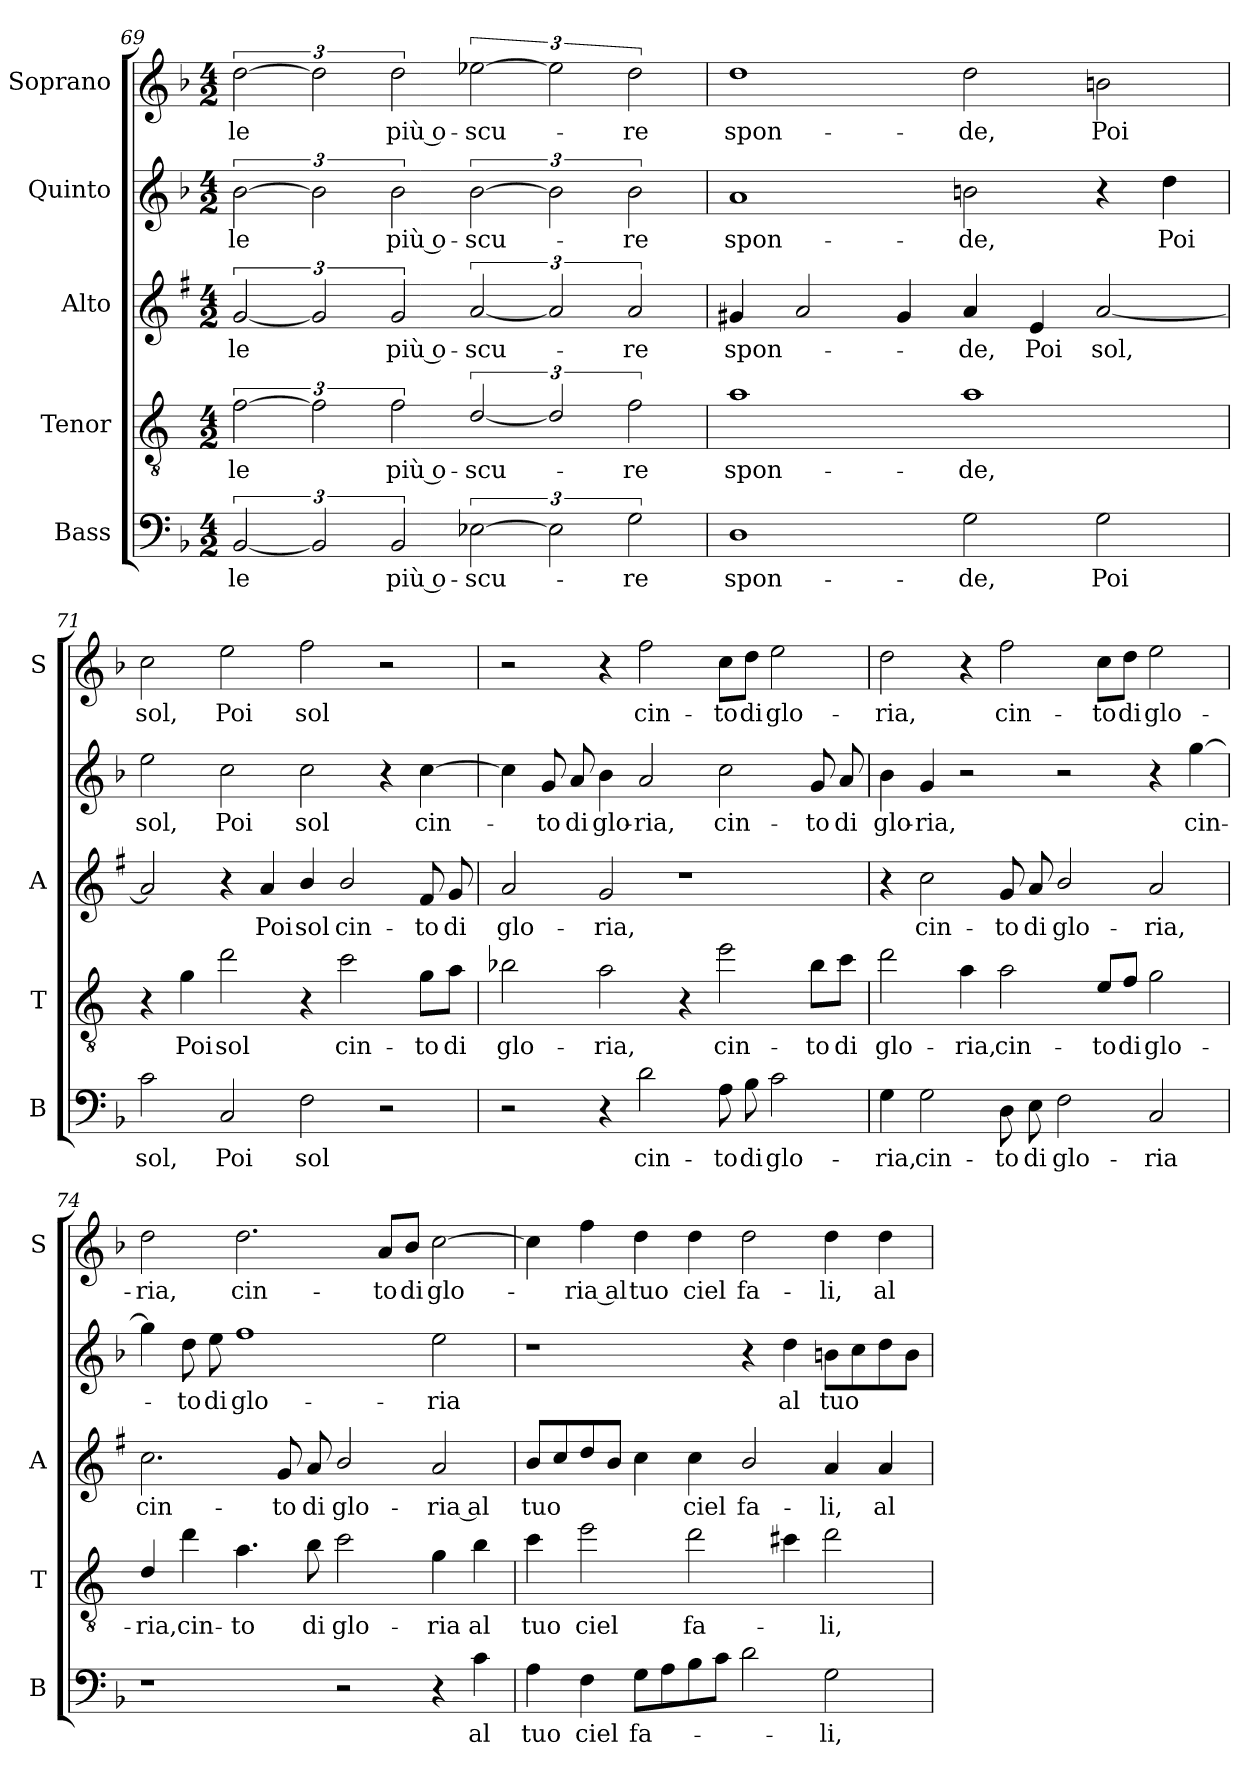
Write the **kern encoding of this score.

**kern	**text	**kern	**text	**kern	**text	**kern	**text	**kern	**text
*part5	*part5	*part4	*part4	*part3	*part3	*part2	*part2	*part1	*part1
*staff5	*staff5	*staff4	*staff4	*staff3	*staff3	*staff2	*staff2	*staff1	*staff1
*I"Bass	*	*I"Tenor	*	*I"Alto	*	*I"Quinto	*	*I"Soprano	*
*I'B	*	*I'T	*	*I'A	*	*	*	*I'S	*
*clefF4	*	*clefGv2	*	*clefG2	*	*clefG2	*	*clefG2	*
*	*	*ITrd4c7	*	*ITrd1c2	*	*	*	*	*
*k[b-]	*	*k[b-]	*	*k[b-]	*	*k[b-]	*	*k[b-]	*
*F:	*	*F:	*	*F:	*	*F:	*	*F:	*
*M4/2	*	*M4/2	*	*M4/2	*	*M4/2	*	*M4/2	*
=69	=69	=69	=69	=69	=69	=69	=69	=69	=69
!	!LO:LY:b	!	!LO:LY:b	!	!LO:LY:b	!	!LO:LY:b	!	!LO:LY:b
[3BB-/	-le	[3B-\	-le	[3f/	-le	[3b-\	-le	[3dd\	-le
3BB-/]	.	3B-\]	.	3f/]	.	3b-\]	.	3dd\]	.
!	!LO:LY:b	!	!LO:LY:b	!	!LO:LY:b	!	!LO:LY:b	!	!LO:LY:b
3BB-/	più o-	3B-\	più o-	3f/	più o-	3b-\	più o-	3dd\	più o-
!	!LO:LY:b	!	!LO:LY:b	!	!LO:LY:b	!	!LO:LY:b	!	!LO:LY:b
[3E-X\	-scu-	[3G/	-scu-	[3g/	-scu-	[3b-\	-scu-	[3ee-X\	-scu-
3E-\]	.	3G/]	.	3g/]	.	3b-\]	.	3ee-\]	.
!	!LO:LY:b	!	!LO:LY:b	!	!LO:LY:b	!	!LO:LY:b	!	!LO:LY:b
3G\	-re	3B-\	-re	3g/	-re	3b-\	-re	3dd\	-re
!!LO:LB:g=z
=70	=70	=70	=70	=70	=70	=70	=70	=70	=70
!	!LO:LY:b	!	!LO:LY:b	!	!LO:LY:b	!	!LO:LY:b	!	!LO:LY:b
1D	spon-	1d	spon-	4f#X/	spon-	1a	spon-	1dd	spon-
.	.	.	.	2g/	.	.	.	.	.
.	.	.	.	4f#/	.	.	.	.	.
!	!LO:LY:b	!	!LO:LY:b	!	!LO:LY:b	!	!LO:LY:b	!	!LO:LY:b
2G\	-de,	1d	-de,	4g/	-de,	2bn\	-de,	2dd\	-de,
!	!	!	!	!	!LO:LY:b	!	!	!	!
.	.	.	.	4d/	Poi	.	.	.	.
!	!LO:LY:b	!	!	!	!LO:LY:b	!	!	!	!LO:LY:b
2G\	Poi	.	.	[2g/	sol,	4r	.	2bn\	Poi
!	!	!	!	!	!	!	!LO:LY:b	!	!
.	.	.	.	.	.	4dd\	Poi	.	.
=71	=71	=71	=71	=71	=71	=71	=71	=71	=71
!	!LO:LY:b	!	!	!	!	!	!LO:LY:b	!	!LO:LY:b
2c\	sol,	4r	.	2g/]	.	2ee\	sol,	2cc\	sol,
!	!	!	!LO:LY:b	!	!	!	!	!	!
.	.	4c\	Poi	.	.	.	.	.	.
!	!LO:LY:b	!	!LO:LY:b	!	!	!	!LO:LY:b	!	!LO:LY:b
2C/	Poi	2g\	sol	4r	.	2cc\	Poi	2ee\	Poi
!	!	!	!	!	!LO:LY:b	!	!	!	!
.	.	.	.	4g/	Poi	.	.	.	.
!	!LO:LY:b	!	!	!	!LO:LY:b	!	!LO:LY:b	!	!LO:LY:b
2F\	sol	4r	.	4a/	sol	2cc\	sol	2ff\	sol
!	!	!	!LO:LY:b	!	!LO:LY:b	!	!	!	!
.	.	2f\	cin-	2a/	cin-	.	.	.	.
2r	.	.	.	.	.	4r	.	2r	.
!	!	!	!LO:LY:b	!	!LO:LY:b	!	!LO:LY:b	!	!
.	.	8c\L	-to	8e/	-to	[4cc\	cin-	.	.
!	!	!	!LO:LY:b	!	!LO:LY:b	!	!	!	!
.	.	8d\J	di	8f/	di	.	.	.	.
=72	=72	=72	=72	=72	=72	=72	=72	=72	=72
!	!	!	!LO:LY:b	!	!LO:LY:b	!	!	!	!
2r	.	2e-X\	glo-	2g/	glo-	4cc\]	.	2r	.
!	!	!	!	!	!	!	!LO:LY:b	!	!
.	.	.	.	.	.	8g/	-to	.	.
!	!	!	!	!	!	!	!LO:LY:b	!	!
.	.	.	.	.	.	8a/	di	.	.
!	!	!	!LO:LY:b	!	!LO:LY:b	!	!LO:LY:b	!	!
4r	.	2d\	-ria,	2f/	-ria,	4b-\	glo-	4r	.
!	!LO:LY:b	!	!	!	!	!	!LO:LY:b	!	!LO:LY:b
2d\	cin-	.	.	.	.	2a/	-ria,	2ff\	cin-
.	.	4r	.	1r	.	.	.	.	.
!	!LO:LY:b	!	!LO:LY:b	!	!	!	!LO:LY:b	!	!LO:LY:b
8A\	-to	2a\	cin-	.	.	2cc\	cin-	8cc\L	-to
!	!LO:LY:b	!	!	!	!	!	!	!	!LO:LY:b
8B-\	di	.	.	.	.	.	.	8dd\J	di
!	!LO:LY:b	!	!	!	!	!	!	!	!LO:LY:b
2c\	glo-	.	.	.	.	.	.	2ee\	glo-
!	!	!	!LO:LY:b	!	!	!	!LO:LY:b	!	!
.	.	8e-\L	-to	.	.	8g/	-to	.	.
!	!	!	!LO:LY:b	!	!	!	!LO:LY:b	!	!
.	.	8f\J	di	.	.	8a/	di	.	.
!!LO:LB:g=z
=73	=73	=73	=73	=73	=73	=73	=73	=73	=73
!	!LO:LY:b	!	!LO:LY:b	!	!	!	!LO:LY:b	!	!LO:LY:b
4G\	-ria,	2g\	glo-	4r	.	4b-\	glo-	2dd\	-ria,
!	!LO:LY:b	!	!	!	!LO:LY:b	!	!LO:LY:b	!	!
2G\	cin-	.	.	2b-\	cin-	4g/	-ria,	.	.
!	!	!	!LO:LY:b	!	!	!	!	!	!
.	.	4d\	-ria,	.	.	2r	.	4r	.
!	!LO:LY:b	!	!LO:LY:b	!	!LO:LY:b	!	!	!	!LO:LY:b
8D\	-to	2d\	cin-	8f/	-to	.	.	2ff\	cin-
!	!LO:LY:b	!	!	!	!LO:LY:b	!	!	!	!
8E\	di	.	.	8g/	di	.	.	.	.
!	!LO:LY:b	!	!	!	!LO:LY:b	!	!	!	!
2F\	glo-	.	.	2a/	glo-	2r	.	.	.
!	!	!	!LO:LY:b	!	!	!	!	!	!LO:LY:b
.	.	8A/L	-to	.	.	.	.	8cc\L	-to
!	!	!	!LO:LY:b	!	!	!	!	!	!LO:LY:b
.	.	8B-/J	di	.	.	.	.	8dd\J	di
!	!LO:LY:b	!	!LO:LY:b	!	!LO:LY:b	!	!	!	!LO:LY:b
2C/	-ria	2c\	glo-	2g/	-ria,	4r	.	2ee\	glo-
!	!	!	!	!	!	!	!LO:LY:b	!	!
.	.	.	.	.	.	[4gg\	cin-	.	.
=74	=74	=74	=74	=74	=74	=74	=74	=74	=74
!	!	!	!LO:LY:b	!	!LO:LY:b	!	!	!	!LO:LY:b
1r	.	4G/	-ria,	2.b-\	cin-	4gg\]	.	2dd\	-ria,
!	!	!	!LO:LY:b	!	!	!	!LO:LY:b	!	!
.	.	4g\	cin-	.	.	8dd\	-to	.	.
!	!	!	!	!	!	!	!LO:LY:b	!	!
.	.	.	.	.	.	8ee\	di	.	.
!	!	!	!LO:LY:b	!	!	!	!LO:LY:b	!	!LO:LY:b
.	.	4.d\	-to	.	.	1ff	glo-	2.dd\	cin-
!	!	!	!	!	!LO:LY:b	!	!	!	!
.	.	.	.	8f/	-to	.	.	.	.
!	!	!	!LO:LY:b	!	!LO:LY:b	!	!	!	!
.	.	8e\	di	8g/	di	.	.	.	.
!	!	!	!LO:LY:b	!	!LO:LY:b	!	!	!	!
2r	.	2f\	glo-	2a/	glo-	.	.	.	.
!	!	!	!	!	!	!	!	!	!LO:LY:b
.	.	.	.	.	.	.	.	8a/L	-to
!	!	!	!	!	!	!	!	!	!LO:LY:b
.	.	.	.	.	.	.	.	8b-/J	di
!	!	!	!LO:LY:b	!	!LO:LY:b	!	!LO:LY:b	!	!LO:LY:b
4r	.	4c\	-ria	2g/	-ria al	2ee\	-ria	[2cc\	glo-
!	!LO:LY:b	!	!LO:LY:b	!	!	!	!	!	!
4c\	al	4e\	al	.	.	.	.	.	.
=75	=75	=75	=75	=75	=75	=75	=75	=75	=75
!	!LO:LY:b	!	!LO:LY:b	!	!LO:LY:b	!	!	!	!
4A\	tuo	4f\	tuo	8a/L	tuo	1r	.	4cc\]	.
.	.	.	.	8b-/	.	.	.	.	.
!	!LO:LY:b	!	!LO:LY:b	!	!	!	!	!	!LO:LY:b
4F\	ciel	2a\	ciel	8cc/	.	.	.	4ff\	-ria al
.	.	.	.	8a/J	.	.	.	.	.
!	!LO:LY:b	!	!	!	!	!	!	!	!LO:LY:b
8G\L	fa-	.	.	4b-\	.	.	.	4dd\	tuo
8A\	.	.	.	.	.	.	.	.	.
!	!	!	!LO:LY:b	!	!LO:LY:b	!	!	!	!LO:LY:b
8B-\	.	2g\	fa-	4b-\	ciel	.	.	4dd\	ciel
8c\J	.	.	.	.	.	.	.	.	.
!	!	!	!	!	!LO:LY:b	!	!	!	!LO:LY:b
2d\	.	.	.	2a/	fa-	4r	.	2dd\	fa-
!	!	!	!	!	!	!	!LO:LY:b	!	!
.	.	4f#X\	.	.	.	4dd\	al	.	.
!	!LO:LY:b	!	!LO:LY:b	!	!LO:LY:b	!	!LO:LY:b	!	!LO:LY:b
2G\	-li,	2g\	-li,	4g/	-li,	8bn\L	tuo	4dd\	-li,
.	.	.	.	.	.	8cc\	.	.	.
!	!	!	!	!	!LO:LY:b	!	!	!	!LO:LY:b
.	.	.	.	4g/	al	8dd\	.	4dd\	al
.	.	.	.	.	.	8b\J	.	.	.
=	=	=	=	=	=	=	=	=	=
*-	*-	*-	*-	*-	*-	*-	*-	*-	*-
